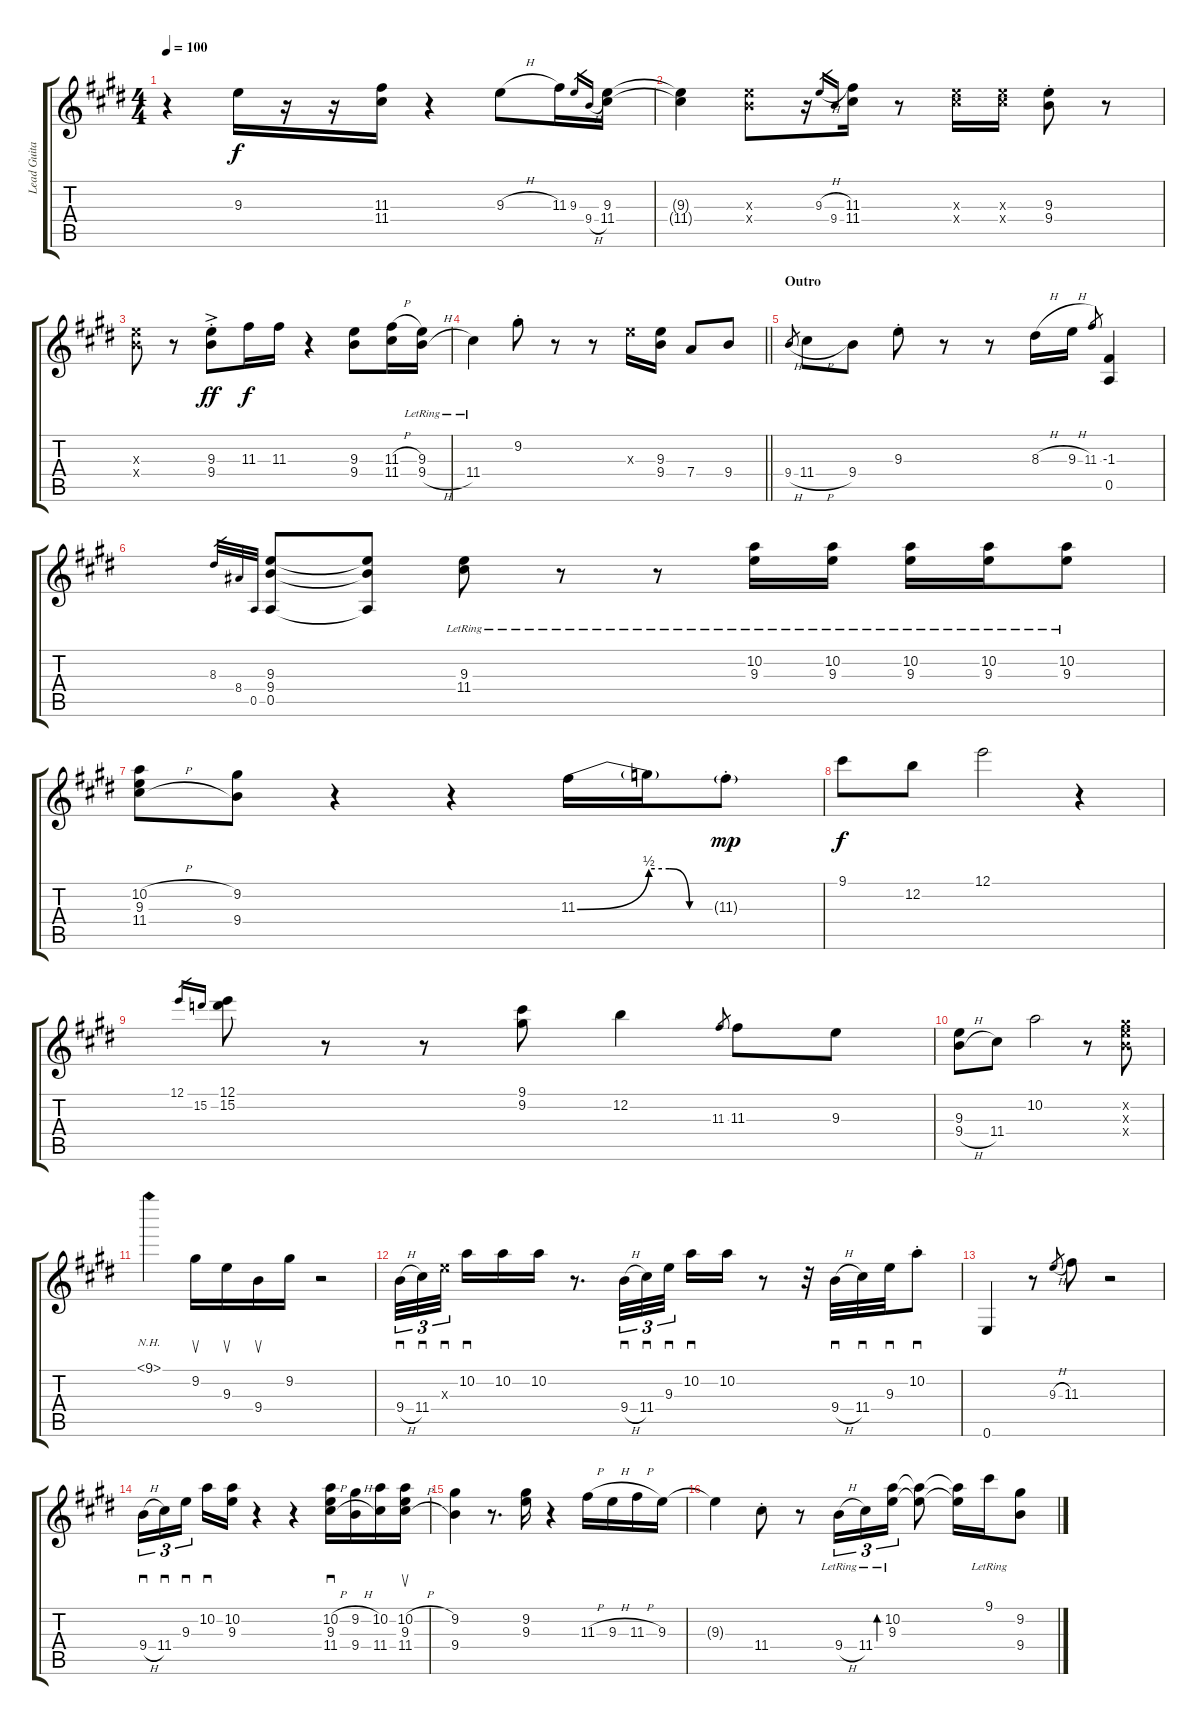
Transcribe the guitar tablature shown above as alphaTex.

\track ("Lead Guitar (Ronnie)" "Lead Guita") {instrument electricguitarclean}
\staff {score tabs}
\tuning (E4 B3 G3 D3 A2 E2) {hide}
\ts (4 4)
\tempo 100
\clef g2
\ks c#minor
r.4{dy f} 9.3.16 r.16 r.16 (11.3 11.4).16 r.4 9.3{h}.8 11.3.16 9.3.16{gr} 9.4{h}.16{gr} (9.3 11.4).16 |
(9.3{t} 11.4{t}).4 (9.3{x} 9.4{x}).8 r.16 9.3{h}.16{gr} 9.4.16{gr} (11.3 11.4).16 r.8 (9.3{x} 11.4{x}).16 (9.3{x} 11.4{x}).16 (9.3{st} 9.4{st}).8 r.8 |
\ks e
(9.3{x} 9.4{x}).8 r.8 (9.3{ac st} 9.4{ac st}).8{dy ff} 11.3.16{dy f} 11.3.16 r.4 (9.3 9.4).8 (11.3{h} 11.4).16 (9.3{lr} 9.4{h lr}).16 |
\barLineRight lightlight
\ks c#minor
11.4{lr}.4 9.2{st}.8 r.8 r.8 9.3{x}.16 (9.3 9.4).16 7.4.8 9.4.8 |
\section ("" "Outro")
9.4{h}.8{gr} 11.4{h}.8 9.4.8 9.3{st}.8 r.8 r.8 8.3{h}.16 9.3{h}.16 11.3.8{gr} (-1.3 0.5).4 |
\ks e
8.3.32{gr} 8.4.32{gr} 0.5.32{gr} (9.3 9.4 0.5).8 (9.3{t} 9.4{t} 0.5{t}).8 (9.3{lr} 11.4{lr}).8 r.8 r.8 (10.2{lr} 9.3{lr}).16 (10.2{lr} 9.3{lr}).16 (10.2{lr} 9.3{lr}).16 (10.2{lr} 9.3{lr}).16 (10.2{lr} 9.3{lr}).8 |
\ks c#minor
(10.2{h} 9.3 11.4{h}).8 (9.2 9.4).8 r.4 r.4 11.3{be (bend 0 0 60 2)}.16 11.3{be (custom 0 2 20 2 40 0 60 0) t}.16 11.3{g st}.8{dy mp} |
9.1.8{dy f} 12.2.8 12.1.2 r.4 |
\ks e
12.1.16{gr} 15.2.16{gr} (12.1 15.2).8 r.8 r.8 (9.1 9.2).8 12.2.4 11.3.8{gr} 11.3.8 9.3.8 |
\ks c#minor
(9.3 9.4{h}).8 11.4.8 10.2.2 r.8 (9.2{x} 9.3{x} 9.4{x}).8 |
9.1{nh}.4 9.2.16{su} 9.3.16{su} 9.4.16{su} 9.2.16 r.2 |
\ks e
9.4{h}.32{sd tu (3 2)} 11.4.32{sd tu (3 2)} 9.3{x}.32{sd tu (3 2) beam splitsecondary} 10.2.16{sd} 10.2.16 10.2.16 r.8{d} 9.4{h}.32{sd tu (3 2)} 11.4.32{sd tu (3 2)} 9.3.32{sd tu (3 2)} 10.2.16{sd} 10.2.16 r.8 r.32 9.4{h}.32{sd} 11.4.32{sd} 9.3.32{sd} 10.2{st}.8{sd} |
\ks c#minor
0.6.4 r.8 9.3{h}.8{gr} 11.3.8 r.2 |
9.4{h}.16{sd tu (3 2)} 11.4.16{sd tu (3 2)} 9.3.16{sd tu (3 2) beam splitsecondary} 10.2.16{sd} (10.2 9.3).16 r.4 r.4 (10.2{h} 9.3 11.4{h}).16{sd} (9.2{h} 9.4{h}).16 (10.2 11.4).16 (10.2{h} 9.3 11.4{h}).16{su} |
\ks e
(9.2 9.4).4 r.8{d} (9.2 9.3).16 r.4 11.3{h}.16 9.3{h}.16 11.3{h}.16 9.3.16 |
\ks c#minor
9.3{t}.4 11.4{st}.8 r.8 9.4{h lr}.16{tu (3 2)} 11.4{lr}.16{tu (3 2)} (10.2{lr} 9.3{lr}).16{tu (3 2) bd 30} (10.2{t} 9.3{t}).8 (10.2{t} 9.3{t}).16 9.1{lr}.16 (9.2 9.4).8
